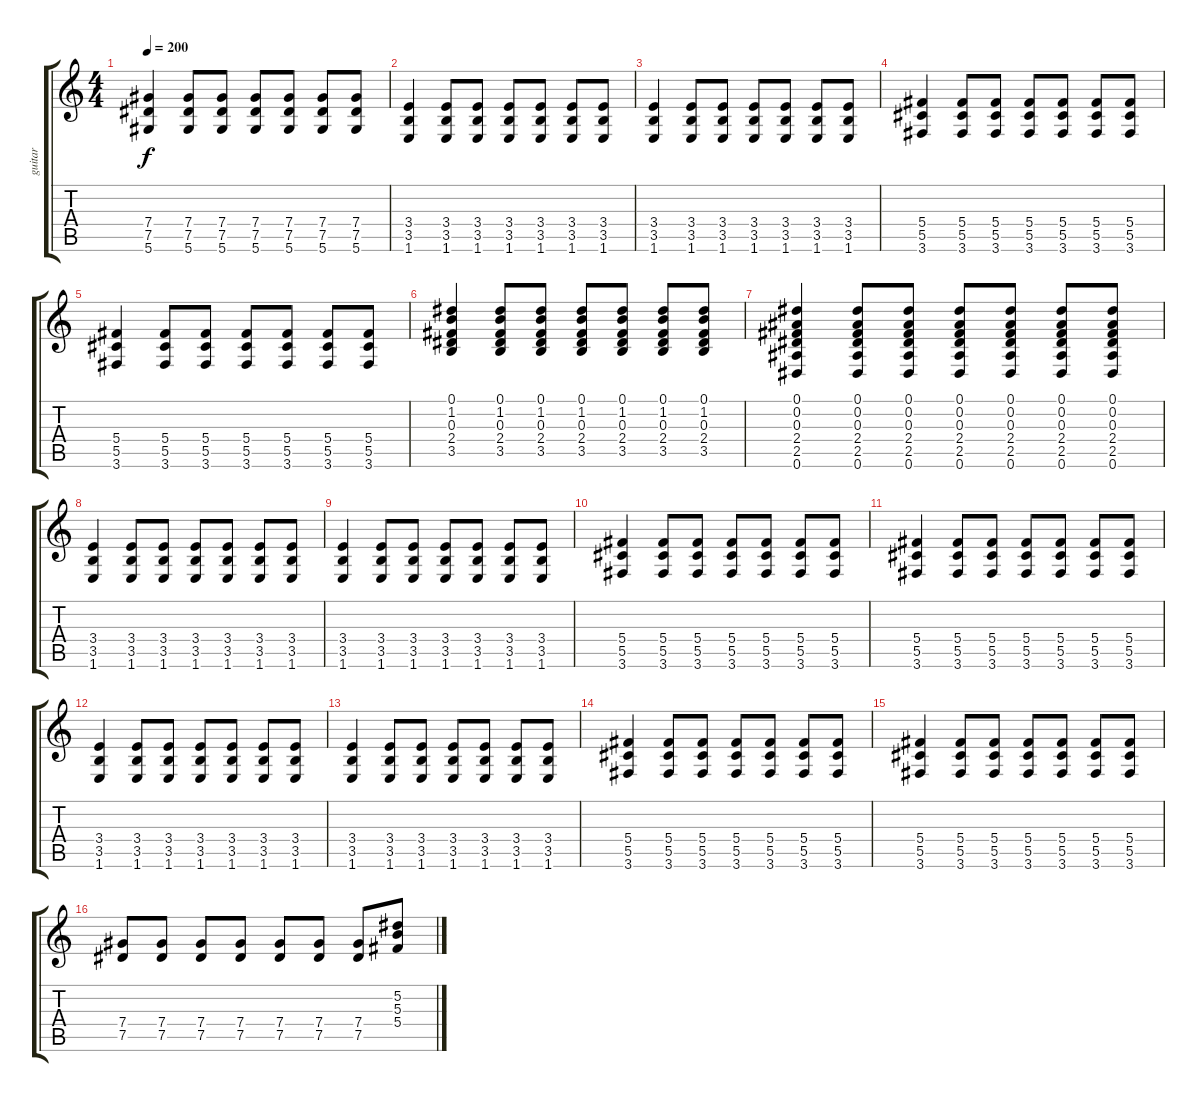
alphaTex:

\track ("guitar" "guitar") {instrument distortionguitar}
\staff {score tabs}
\tuning (Eb4 Bb3 Gb3 Db3 Ab2 Eb2) {hide}
\ts (4 4)
\tempo 200
\clef g2
\ks c
(7.4 7.5 5.6).4{dy f} (7.4 7.5 5.6).8 (7.4 7.5 5.6).8 (7.4 7.5 5.6).8 (7.4 7.5 5.6).8 (7.4 7.5 5.6).8 (7.4 7.5 5.6).8 |
(3.4 3.5 1.6).4 (3.4 3.5 1.6).8 (3.4 3.5 1.6).8 (3.4 3.5 1.6).8 (3.4 3.5 1.6).8 (3.4 3.5 1.6).8 (3.4 3.5 1.6).8 |
(3.4 3.5 1.6).4 (3.4 3.5 1.6).8 (3.4 3.5 1.6).8 (3.4 3.5 1.6).8 (3.4 3.5 1.6).8 (3.4 3.5 1.6).8 (3.4 3.5 1.6).8 |
(5.4 5.5 3.6).4 (5.4 5.5 3.6).8 (5.4 5.5 3.6).8 (5.4 5.5 3.6).8 (5.4 5.5 3.6).8 (5.4 5.5 3.6).8 (5.4 5.5 3.6).8 |
(5.4 5.5 3.6).4 (5.4 5.5 3.6).8 (5.4 5.5 3.6).8 (5.4 5.5 3.6).8 (5.4 5.5 3.6).8 (5.4 5.5 3.6).8 (5.4 5.5 3.6).8 |
(0.1 1.2 0.3 2.4 3.5).4 (0.1 1.2 0.3 2.4 3.5).8 (0.1 1.2 0.3 2.4 3.5).8 (0.1 1.2 0.3 2.4 3.5).8 (0.1 1.2 0.3 2.4 3.5).8 (0.1 1.2 0.3 2.4 3.5).8 (0.1 1.2 0.3 2.4 3.5).8 |
(0.1 0.2 0.3 2.4 2.5 0.6).4 (0.1 0.2 0.3 2.4 2.5 0.6).8 (0.1 0.2 0.3 2.4 2.5 0.6).8 (0.1 0.2 0.3 2.4 2.5 0.6).8 (0.1 0.2 0.3 2.4 2.5 0.6).8 (0.1 0.2 0.3 2.4 2.5 0.6).8 (0.1 0.2 0.3 2.4 2.5 0.6).8 |
(3.4 3.5 1.6).4 (3.4 3.5 1.6).8 (3.4 3.5 1.6).8 (3.4 3.5 1.6).8 (3.4 3.5 1.6).8 (3.4 3.5 1.6).8 (3.4 3.5 1.6).8 |
(3.4 3.5 1.6).4 (3.4 3.5 1.6).8 (3.4 3.5 1.6).8 (3.4 3.5 1.6).8 (3.4 3.5 1.6).8 (3.4 3.5 1.6).8 (3.4 3.5 1.6).8 |
(5.4 5.5 3.6).4 (5.4 5.5 3.6).8 (5.4 5.5 3.6).8 (5.4 5.5 3.6).8 (5.4 5.5 3.6).8 (5.4 5.5 3.6).8 (5.4 5.5 3.6).8 |
(5.4 5.5 3.6).4 (5.4 5.5 3.6).8 (5.4 5.5 3.6).8 (5.4 5.5 3.6).8 (5.4 5.5 3.6).8 (5.4 5.5 3.6).8 (5.4 5.5 3.6).8 |
(3.4 3.5 1.6).4 (3.4 3.5 1.6).8 (3.4 3.5 1.6).8 (3.4 3.5 1.6).8 (3.4 3.5 1.6).8 (3.4 3.5 1.6).8 (3.4 3.5 1.6).8 |
(3.4 3.5 1.6).4 (3.4 3.5 1.6).8 (3.4 3.5 1.6).8 (3.4 3.5 1.6).8 (3.4 3.5 1.6).8 (3.4 3.5 1.6).8 (3.4 3.5 1.6).8 |
(5.4 5.5 3.6).4 (5.4 5.5 3.6).8 (5.4 5.5 3.6).8 (5.4 5.5 3.6).8 (5.4 5.5 3.6).8 (5.4 5.5 3.6).8 (5.4 5.5 3.6).8 |
(5.4 5.5 3.6).4 (5.4 5.5 3.6).8 (5.4 5.5 3.6).8 (5.4 5.5 3.6).8 (5.4 5.5 3.6).8 (5.4 5.5 3.6).8 (5.4 5.5 3.6).8 |
(7.4 7.5).8 (7.4 7.5).8 (7.4 7.5).8 (7.4 7.5).8 (7.4 7.5).8 (7.4 7.5).8 (7.4 7.5).8 (5.2 5.3 5.4).8
